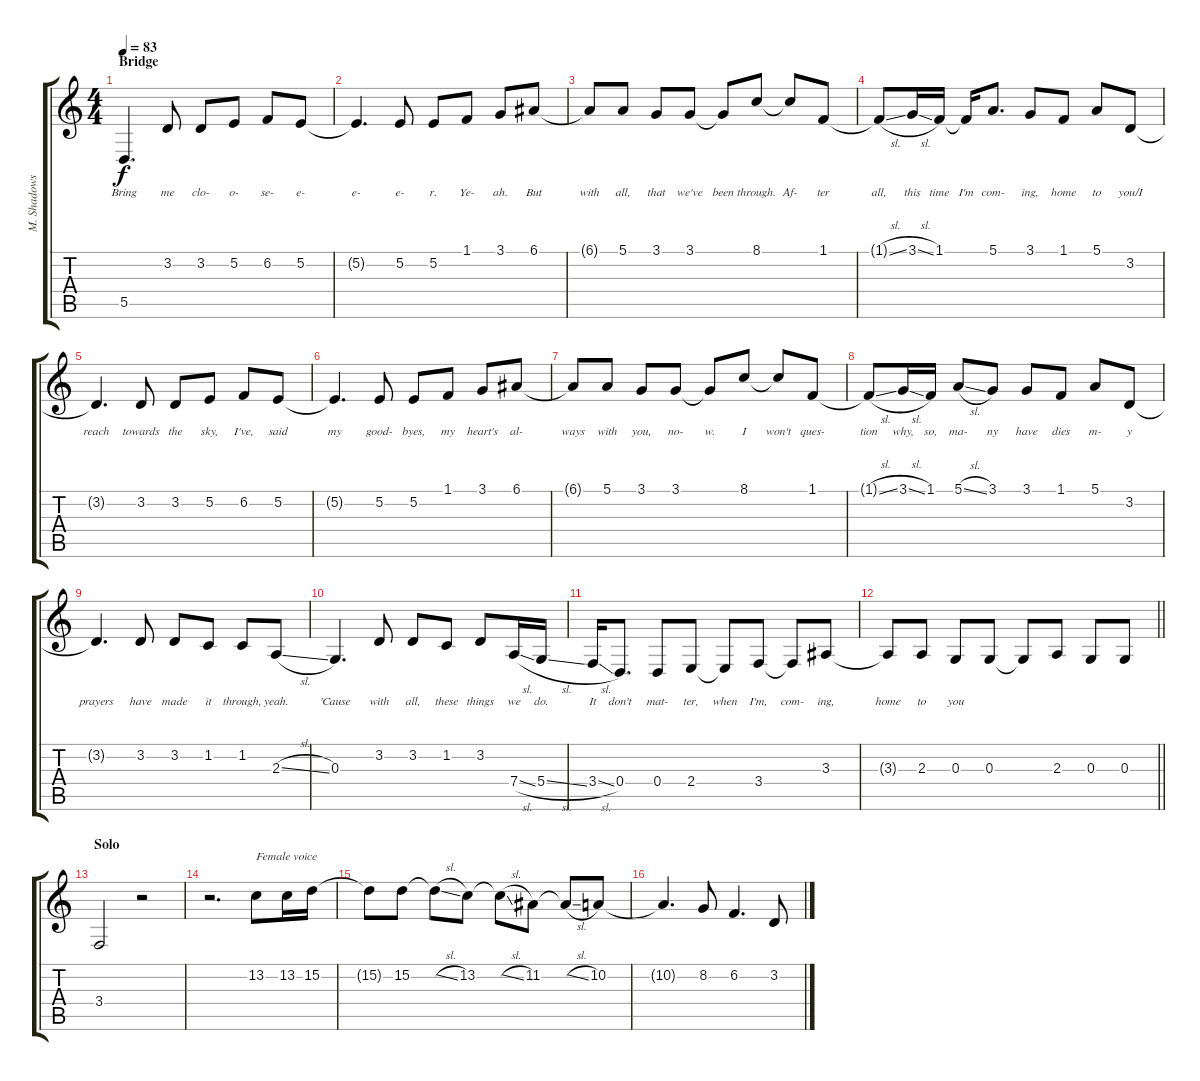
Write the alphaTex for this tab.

\track ("M. Shadows" "M. Shadows") {instrument clarinet}
\staff {score tabs}
\tuning (E4 B3 G3 D3 A2 E2) {hide}
\ts (4 4)
\section ("" "Bridge")
\tempo 83
\clef g2
\ks c
5.5{t}.4{d lyrics (0 "Bring") lyrics (1 "") lyrics (2 "") lyrics (3 "") lyrics (4 "") dy f} 3.2.8{lyrics (0 "me") lyrics (1 "") lyrics (2 "") lyrics (3 "") lyrics (4 "")} 3.2.8{lyrics (0 "clo-") lyrics (1 "") lyrics (2 "") lyrics (3 "") lyrics (4 "")} 5.2.8{lyrics (0 "o-") lyrics (1 "") lyrics (2 "") lyrics (3 "") lyrics (4 "")} 6.2.8{lyrics (0 "se-") lyrics (1 "") lyrics (2 "") lyrics (3 "") lyrics (4 "")} 5.2.8{lyrics (0 "e-") lyrics (1 "") lyrics (2 "") lyrics (3 "") lyrics (4 "")} |
5.2{t}.4{d lyrics (0 "e-") lyrics (1 "") lyrics (2 "") lyrics (3 "") lyrics (4 "")} 5.2.8{lyrics (0 "e-") lyrics (1 "") lyrics (2 "") lyrics (3 "") lyrics (4 "")} 5.2.8{lyrics (0 "r.") lyrics (1 "") lyrics (2 "") lyrics (3 "") lyrics (4 "")} 1.1.8{lyrics (0 "Ye-") lyrics (1 "") lyrics (2 "") lyrics (3 "") lyrics (4 "")} 3.1.8{lyrics (0 "ah.") lyrics (1 "") lyrics (2 "") lyrics (3 "") lyrics (4 "")} 6.1.8{lyrics (0 "But") lyrics (1 "") lyrics (2 "") lyrics (3 "") lyrics (4 "")} |
6.1{t}.8{lyrics (0 "with") lyrics (1 "") lyrics (2 "") lyrics (3 "") lyrics (4 "")} 5.1.8{lyrics (0 "all,") lyrics (1 "") lyrics (2 "") lyrics (3 "") lyrics (4 "")} 3.1.8{lyrics (0 "that") lyrics (1 "") lyrics (2 "") lyrics (3 "") lyrics (4 "")} 3.1.8{lyrics (0 "we've") lyrics (1 "") lyrics (2 "") lyrics (3 "") lyrics (4 "")} 3.1{t}.8{lyrics (0 "been") lyrics (1 "") lyrics (2 "") lyrics (3 "") lyrics (4 "")} 8.1.8{lyrics (0 "through.") lyrics (1 "") lyrics (2 "") lyrics (3 "") lyrics (4 "")} 8.1{t}.8{lyrics (0 "Af-") lyrics (1 "") lyrics (2 "") lyrics (3 "") lyrics (4 "")} 1.1.8{lyrics (0 "ter") lyrics (1 "") lyrics (2 "") lyrics (3 "") lyrics (4 "")} |
1.1{sl t}.8{lyrics (0 "all,") lyrics (1 "") lyrics (2 "") lyrics (3 "") lyrics (4 "")} 3.1{sl}.16{lyrics (0 "this") lyrics (1 "") lyrics (2 "") lyrics (3 "") lyrics (4 "")} 1.1.16{lyrics (0 "time") lyrics (1 "") lyrics (2 "") lyrics (3 "") lyrics (4 "")} 1.1{t}.16{lyrics (0 "I'm") lyrics (1 "") lyrics (2 "") lyrics (3 "") lyrics (4 "")} 5.1.8{d lyrics (0 "com-") lyrics (1 "") lyrics (2 "") lyrics (3 "") lyrics (4 "")} 3.1.8{lyrics (0 "ing,") lyrics (1 "") lyrics (2 "") lyrics (3 "") lyrics (4 "")} 1.1.8{lyrics (0 "home") lyrics (1 "") lyrics (2 "") lyrics (3 "") lyrics (4 "")} 5.1.8{lyrics (0 "to") lyrics (1 "") lyrics (2 "") lyrics (3 "") lyrics (4 "")} 3.2.8{lyrics (0 "you/I") lyrics (1 "") lyrics (2 "") lyrics (3 "") lyrics (4 "")} |
3.2{t}.4{d lyrics (0 "reach") lyrics (1 "") lyrics (2 "") lyrics (3 "") lyrics (4 "")} 3.2.8{lyrics (0 "towards") lyrics (1 "") lyrics (2 "") lyrics (3 "") lyrics (4 "")} 3.2.8{lyrics (0 "the") lyrics (1 "") lyrics (2 "") lyrics (3 "") lyrics (4 "")} 5.2.8{lyrics (0 "sky,") lyrics (1 "") lyrics (2 "") lyrics (3 "") lyrics (4 "")} 6.2.8{lyrics (0 "I've,") lyrics (1 "") lyrics (2 "") lyrics (3 "") lyrics (4 "")} 5.2.8{lyrics (0 "said") lyrics (1 "") lyrics (2 "") lyrics (3 "") lyrics (4 "")} |
5.2{t}.4{d lyrics (0 "my") lyrics (1 "") lyrics (2 "") lyrics (3 "") lyrics (4 "")} 5.2.8{lyrics (0 "good-") lyrics (1 "") lyrics (2 "") lyrics (3 "") lyrics (4 "")} 5.2.8{lyrics (0 "byes,") lyrics (1 "") lyrics (2 "") lyrics (3 "") lyrics (4 "")} 1.1.8{lyrics (0 "my") lyrics (1 "") lyrics (2 "") lyrics (3 "") lyrics (4 "")} 3.1.8{lyrics (0 "heart's") lyrics (1 "") lyrics (2 "") lyrics (3 "") lyrics (4 "")} 6.1.8{lyrics (0 "al-") lyrics (1 "") lyrics (2 "") lyrics (3 "") lyrics (4 "")} |
6.1{t}.8{lyrics (0 "ways") lyrics (1 "") lyrics (2 "") lyrics (3 "") lyrics (4 "")} 5.1.8{lyrics (0 "with") lyrics (1 "") lyrics (2 "") lyrics (3 "") lyrics (4 "")} 3.1.8{lyrics (0 "you,") lyrics (1 "") lyrics (2 "") lyrics (3 "") lyrics (4 "")} 3.1.8{lyrics (0 "no-") lyrics (1 "") lyrics (2 "") lyrics (3 "") lyrics (4 "")} 3.1{t}.8{lyrics (0 "w.") lyrics (1 "") lyrics (2 "") lyrics (3 "") lyrics (4 "")} 8.1.8{lyrics (0 "I") lyrics (1 "") lyrics (2 "") lyrics (3 "") lyrics (4 "")} 8.1{t}.8{lyrics (0 "won't") lyrics (1 "") lyrics (2 "") lyrics (3 "") lyrics (4 "")} 1.1.8{lyrics (0 "ques-") lyrics (1 "") lyrics (2 "") lyrics (3 "") lyrics (4 "")} |
1.1{sl t}.8{lyrics (0 "tion") lyrics (1 "") lyrics (2 "") lyrics (3 "") lyrics (4 "")} 3.1{sl}.16{lyrics (0 "why,") lyrics (1 "") lyrics (2 "") lyrics (3 "") lyrics (4 "")} 1.1.16{lyrics (0 "so,") lyrics (1 "") lyrics (2 "") lyrics (3 "") lyrics (4 "")} 5.1{sl}.8{lyrics (0 "ma-") lyrics (1 "") lyrics (2 "") lyrics (3 "") lyrics (4 "")} 3.1.8{lyrics (0 "ny") lyrics (1 "") lyrics (2 "") lyrics (3 "") lyrics (4 "")} 3.1.8{lyrics (0 "have") lyrics (1 "") lyrics (2 "") lyrics (3 "") lyrics (4 "")} 1.1.8{lyrics (0 "dies") lyrics (1 "") lyrics (2 "") lyrics (3 "") lyrics (4 "")} 5.1.8{lyrics (0 "m-") lyrics (1 "") lyrics (2 "") lyrics (3 "") lyrics (4 "")} 3.2.8{lyrics (0 "y") lyrics (1 "") lyrics (2 "") lyrics (3 "") lyrics (4 "")} |
3.2{t}.4{d lyrics (0 "prayers") lyrics (1 "") lyrics (2 "") lyrics (3 "") lyrics (4 "")} 3.2.8{lyrics (0 "have") lyrics (1 "") lyrics (2 "") lyrics (3 "") lyrics (4 "")} 3.2.8{lyrics (0 "made") lyrics (1 "") lyrics (2 "") lyrics (3 "") lyrics (4 "")} 1.2.8{lyrics (0 "it") lyrics (1 "") lyrics (2 "") lyrics (3 "") lyrics (4 "")} 1.2.8{lyrics (0 "through,") lyrics (1 "") lyrics (2 "") lyrics (3 "") lyrics (4 "")} 2.3{sl}.8{lyrics (0 "yeah.") lyrics (1 "") lyrics (2 "") lyrics (3 "") lyrics (4 "")} |
0.3.4{d lyrics (0 "'Cause") lyrics (1 "") lyrics (2 "") lyrics (3 "") lyrics (4 "")} 3.2.8{lyrics (0 "with") lyrics (1 "") lyrics (2 "") lyrics (3 "") lyrics (4 "")} 3.2.8{lyrics (0 "all,") lyrics (1 "") lyrics (2 "") lyrics (3 "") lyrics (4 "")} 1.2.8{lyrics (0 "these") lyrics (1 "") lyrics (2 "") lyrics (3 "") lyrics (4 "")} 3.2.8{lyrics (0 "things") lyrics (1 "") lyrics (2 "") lyrics (3 "") lyrics (4 "")} 7.4{sl}.16{lyrics (0 "we") lyrics (1 "") lyrics (2 "") lyrics (3 "") lyrics (4 "")} 5.4{sl}.16{lyrics (0 "do.") lyrics (1 "") lyrics (2 "") lyrics (3 "") lyrics (4 "")} |
3.4{sl}.16{lyrics (0 "It") lyrics (1 "") lyrics (2 "") lyrics (3 "") lyrics (4 "")} 0.4.8{d lyrics (0 "don't") lyrics (1 "") lyrics (2 "") lyrics (3 "") lyrics (4 "")} 0.4.8{lyrics (0 "mat-") lyrics (1 "") lyrics (2 "") lyrics (3 "") lyrics (4 "")} 2.4.8{lyrics (0 "ter,") lyrics (1 "") lyrics (2 "") lyrics (3 "") lyrics (4 "")} 2.4{t}.8{lyrics (0 "when") lyrics (1 "") lyrics (2 "") lyrics (3 "") lyrics (4 "")} 3.4.8{lyrics (0 "I'm,") lyrics (1 "") lyrics (2 "") lyrics (3 "") lyrics (4 "")} 3.4{t}.8{lyrics (0 "com-") lyrics (1 "") lyrics (2 "") lyrics (3 "") lyrics (4 "")} 3.3.8{lyrics (0 "ing,") lyrics (1 "") lyrics (2 "") lyrics (3 "") lyrics (4 "")} |
\barLineRight lightlight
3.3{t}.8{lyrics (0 "home") lyrics (1 "") lyrics (2 "") lyrics (3 "") lyrics (4 "")} 2.3.8{lyrics (0 "to") lyrics (1 "") lyrics (2 "") lyrics (3 "") lyrics (4 "")} 0.3.8{lyrics (0 "you") lyrics (1 "") lyrics (2 "") lyrics (3 "") lyrics (4 "")} 0.3.8 0.3{t}.8 2.3.8 0.3.8 0.3.8 |
\section ("" "Solo")
3.4.2 r.2 |
r.2{d} 13.2.8{txt "Female voice"} 13.2.16 15.2.16 |
15.2{t}.8 15.2.8 15.2{sl t}.8 13.2.8 13.2{sl t}.8 11.2.8 11.2{sl t}.8 10.2.8 |
10.2{t}.4{d} 8.2.8 6.2.4{d} 3.2.8
